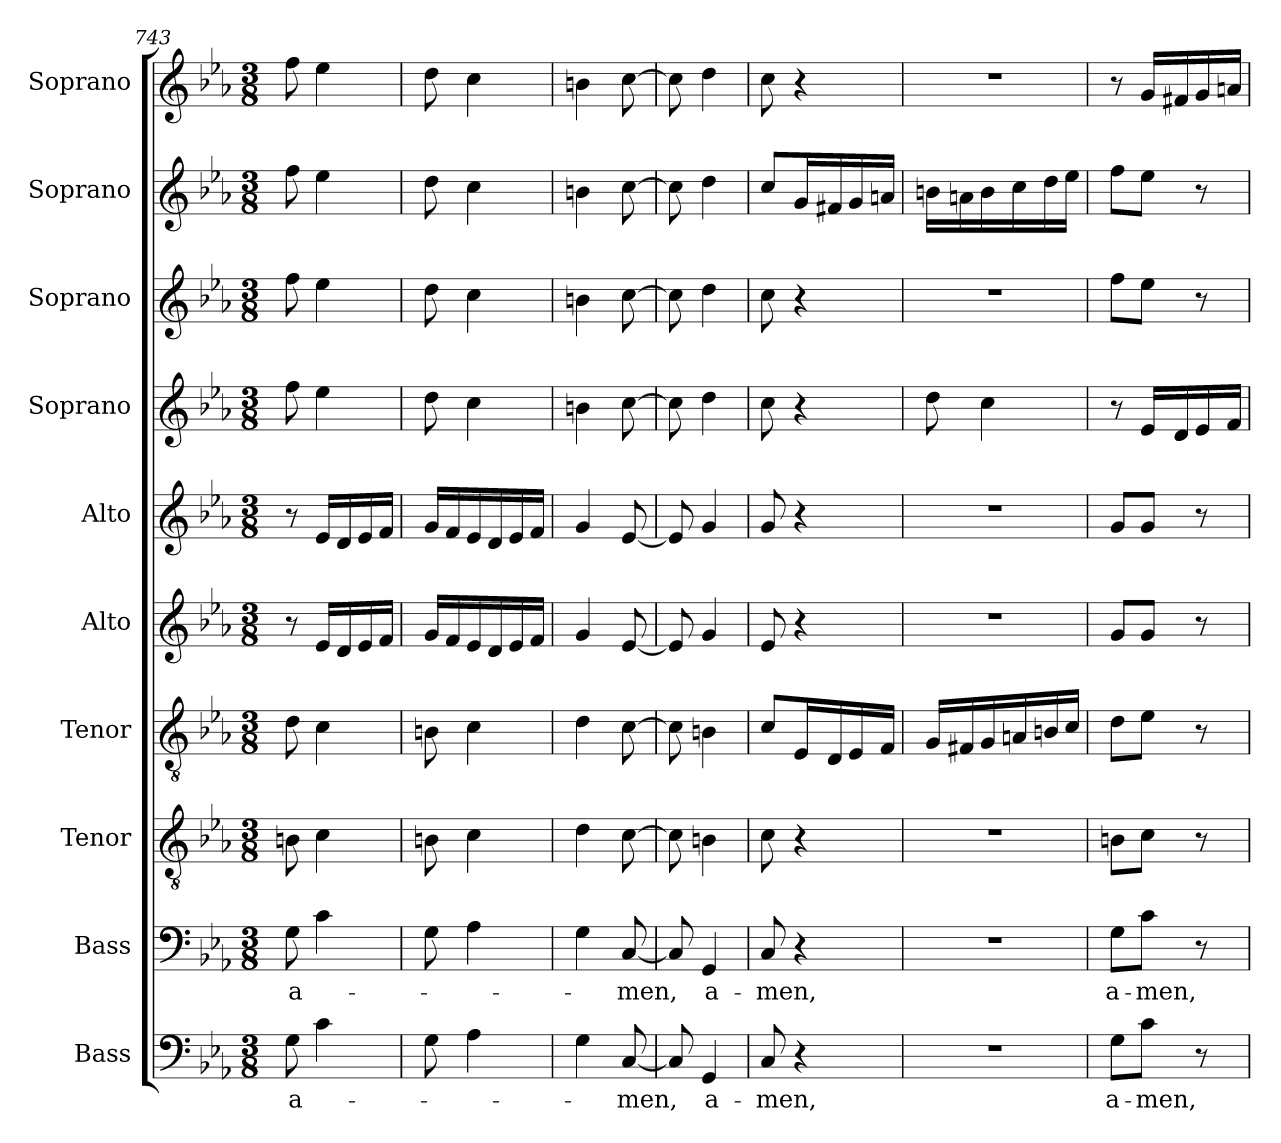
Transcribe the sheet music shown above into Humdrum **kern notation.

**kern	**text	**kern	**text	**kern	**kern	**kern	**kern	**kern	**kern	**kern	**kern
*part10	*part10	*part9	*part9	*part8	*part7	*part6	*part5	*part4	*part3	*part2	*part1
*staff10	*staff10	*staff9	*staff9	*staff8	*staff7	*staff6	*staff5	*staff4	*staff3	*staff2	*staff1
*I"Bass	*	*I"Bass	*	*I"Tenor	*I"Tenor	*I"Alto	*I"Alto	*I"Soprano	*I"Soprano	*I"Soprano	*I"Soprano
*I'B.	*	*I'B.	*	*I'T.	*I'T.	*I'A.	*I'A.	*I'S.	*I'S.	*I'S.	*I'S.
*clefF4	*	*clefF4	*	*clefGv2	*clefGv2	*clefG2	*clefG2	*clefG2	*clefG2	*clefG2	*clefG2
*k[b-e-a-]	*	*k[b-e-a-]	*	*k[b-e-a-]	*k[b-e-a-]	*k[b-e-a-]	*k[b-e-a-]	*k[b-e-a-]	*k[b-e-a-]	*k[b-e-a-]	*k[b-e-a-]
*M3/8	*	*M3/8	*	*M3/8	*M3/8	*M3/8	*M3/8	*M3/8	*M3/8	*M3/8	*M3/8
=743	=743	=743	=743	=743	=743	=743	=743	=743	=743	=743	=743
8G\	a-	8G\	a-	8Bn\	8d\	8r	8r	8ff\	8ff\	8ff\	8ff\
4c\	.	4c\	.	4c\	4c\	16e-/LL	16e-/LL	4ee-\	4ee-\	4ee-\	4ee-\
.	.	.	.	.	.	16d/	16d/	.	.	.	.
.	.	.	.	.	.	16e-/	16e-/	.	.	.	.
.	.	.	.	.	.	16f/JJ	16f/JJ	.	.	.	.
!!LO:PB:g=z
=744	=744	=744	=744	=744	=744	=744	=744	=744	=744	=744	=744
8G\	.	8G\	.	8Bn\	8Bn\	16g/LL	16g/LL	8dd\	8dd\	8dd\	8dd\
.	.	.	.	.	.	16f/	16f/	.	.	.	.
4A-\	.	4A-\	.	4c\	4c\	16e-/	16e-/	4cc\	4cc\	4cc\	4cc\
.	.	.	.	.	.	16d/	16d/	.	.	.	.
.	.	.	.	.	.	16e-/	16e-/	.	.	.	.
.	.	.	.	.	.	16f/JJ	16f/JJ	.	.	.	.
=745	=745	=745	=745	=745	=745	=745	=745	=745	=745	=745	=745
4G\	.	4G\	.	4d\	4d\	4g/	4g/	4bn\	4bn\	4bn\	4bn\
[8C/	-men,	[8C/	-men,	[8c\	[8c\	[8e-/	[8e-/	[8cc\	[8cc\	[8cc\	[8cc\
=746	=746	=746	=746	=746	=746	=746	=746	=746	=746	=746	=746
8C/]	.	8C/]	.	8c\]	8c\]	8e-/]	8e-/]	8cc\]	8cc\]	8cc\]	8cc\]
4GG/	a-	4GG/	a-	4Bn\	4Bn\	4g/	4g/	4dd\	4dd\	4dd\	4dd\
=747	=747	=747	=747	=747	=747	=747	=747	=747	=747	=747	=747
8C/	-men,	8C/	-men,	8c\	8c/L	8e-/	8g/	8cc\	8cc\	8cc/L	8cc\
4r	.	4r	.	4r	16E-/L	4r	4r	4r	4r	16g/L	4r
.	.	.	.	.	16D/	.	.	.	.	16f#X/	.
.	.	.	.	.	16E-/	.	.	.	.	16g/	.
.	.	.	.	.	16F/JJ	.	.	.	.	16an/JJ	.
=748	=748	=748	=748	=748	=748	=748	=748	=748	=748	=748	=748
4.r	.	4.r	.	4.r	16G/LL	4.r	4.r	8dd\	4.r	16bn\LL	4.r
.	.	.	.	.	16F#X/	.	.	.	.	16an\	.
.	.	.	.	.	16G/	.	.	4cc\	.	16b\	.
.	.	.	.	.	16An/	.	.	.	.	16cc\	.
.	.	.	.	.	16Bn/	.	.	.	.	16dd\	.
.	.	.	.	.	16c/JJ	.	.	.	.	16ee-\JJ	.
=749	=749	=749	=749	=749	=749	=749	=749	=749	=749	=749	=749
8G\L	a-	8G\L	a-	8Bn\L	8d\L	8g/L	8g/L	8r	8ff\L	8ff\L	8r
8c\J	-men,	8c\J	-men,	8c\J	8e-\J	8g/J	8g/J	16e-/LL	8ee-\J	8ee-\J	16g/LL
.	.	.	.	.	.	.	.	16d/	.	.	16f#X/
8r	.	8r	.	8r	8r	8r	8r	16e-/	8r	8r	16g/
.	.	.	.	.	.	.	.	16f/JJ	.	.	16an/JJ
=	=	=	=	=	=	=	=	=	=	=	=
*-	*-	*-	*-	*-	*-	*-	*-	*-	*-	*-	*-
